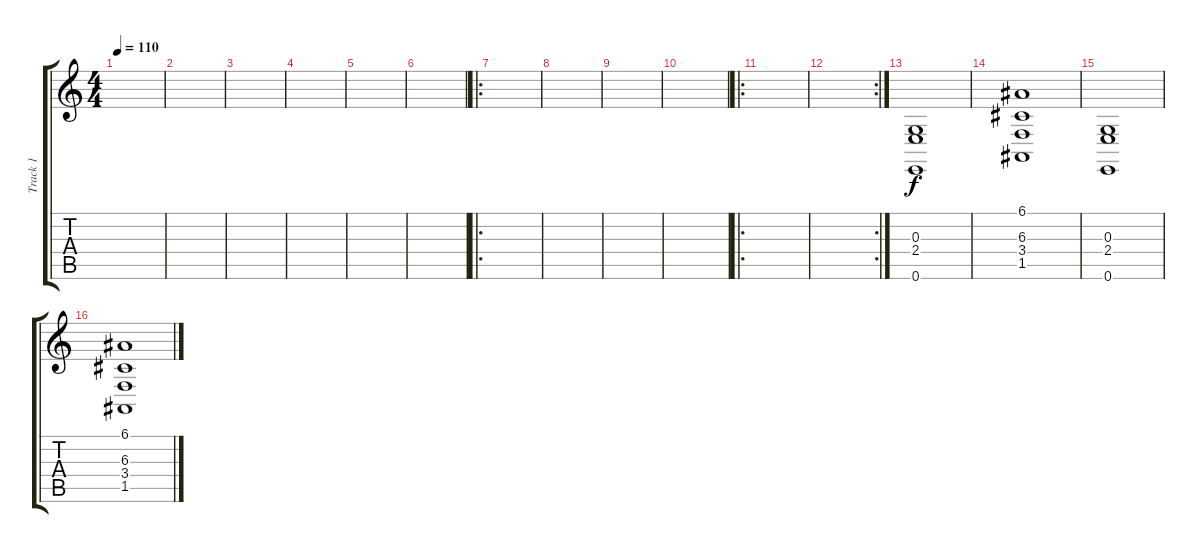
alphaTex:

\track ("Track 1" "Track 1") {instrument stringensemble1}
\staff {score tabs}
\tuning (E4 B3 G3 D3 A2 E2) {hide}
\ts (4 4)
\tempo 110
\clef g2
\ks c
|
|
|
|
|
|
\ro
|
|
|
|
\ro
|
\rc 2
|
(0.3 2.4 0.6).1 |
(6.1 6.3 3.4 1.5).1 |
(0.3 2.4 0.6).1 |
(6.1 6.3 3.4 1.5).1
